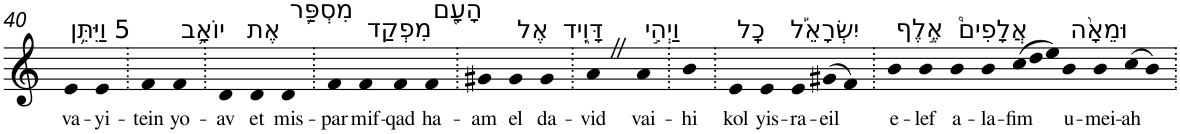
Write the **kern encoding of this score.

**kern	**text
*part1	*part1
*staff1	*staff1
*I"Piano	*
*I'Pno	*
!!LO:PB:g=z
*clefG2	*
*k[]	*
=40	=40
!LO:TX:a:t=5 וַיִּתֵּ֥ן	!
!	!LO:LY:b
4e	va-
!	!LO:LY:b
4e	-yi-
=41.	=41.
!	!LO:LY:b
4f	-tein
!LO:TX:a:t=יוֹאָ֛ב	!
!	!LO:LY:b
4f	yo-
=42.	=42.
!	!LO:LY:b
4d	-av
!LO:TX:a:t=אֶת	!
!	!LO:LY:b
4d	et
!LO:TX:a:t=מִסְפַּ֥ר	!
!	!LO:LY:b
4d	mis-
=43.	=43.
!	!LO:LY:b
4f	-par
!LO:TX:a:t=מִפְקַד	!
!	!LO:LY:b
4f	mif-
!	!LO:LY:b
4f	-qad
!LO:TX:a:t=הָעָ֖ם	!
!	!LO:LY:b
4f	ha-
=44.	=44.
!	!LO:LY:b
4g#X	-am
!LO:TX:a:t=אֶל	!
!	!LO:LY:b
4g#	el
!LO:TX:a:t=דָּוִ֑יד	!
!	!LO:LY:b
4g#	da-
=45.	=45.
!	!LO:LY:b
4aZ	-vid
!LO:TX:a:t=וַיְהִ֣י	!
!	!LO:LY:b
4a	vai-
=46.	=46.
!	!LO:LY:b
4b	-hi
=47.	=47.
!LO:TX:a:t=כָֽל	!
!	!LO:LY:b
4e	kol
!LO:TX:a:t=יִשְׂרָאֵ֡ל	!
!	!LO:LY:b
4e	yis-
!	!LO:LY:b
4e	-ra-
!	!LO:LY:b
(>8g#X	-eil
8f)	.
=48.	=48.
!LO:TX:a:t=אֶ֣לֶף	!
!	!LO:LY:b
4b	e-
!	!LO:LY:b
4b	-lef
!LO:TX:a:t=אֲלָפִים֩	!
!	!LO:LY:b
4b	a-
!	!LO:LY:b
4b	-la-
*Xtuplet	*
!	!LO:LY:b
(>12cc	-fim
12dd	.
12ee)	.
!LO:TX:a:t=וּמֵאָ֨ה	!
!	!LO:LY:b
4b	u-
!	!LO:LY:b
4b	-mei-
!	!LO:LY:b
(>8cc	-ah
8b)	.
=.	=.
*-	*-
